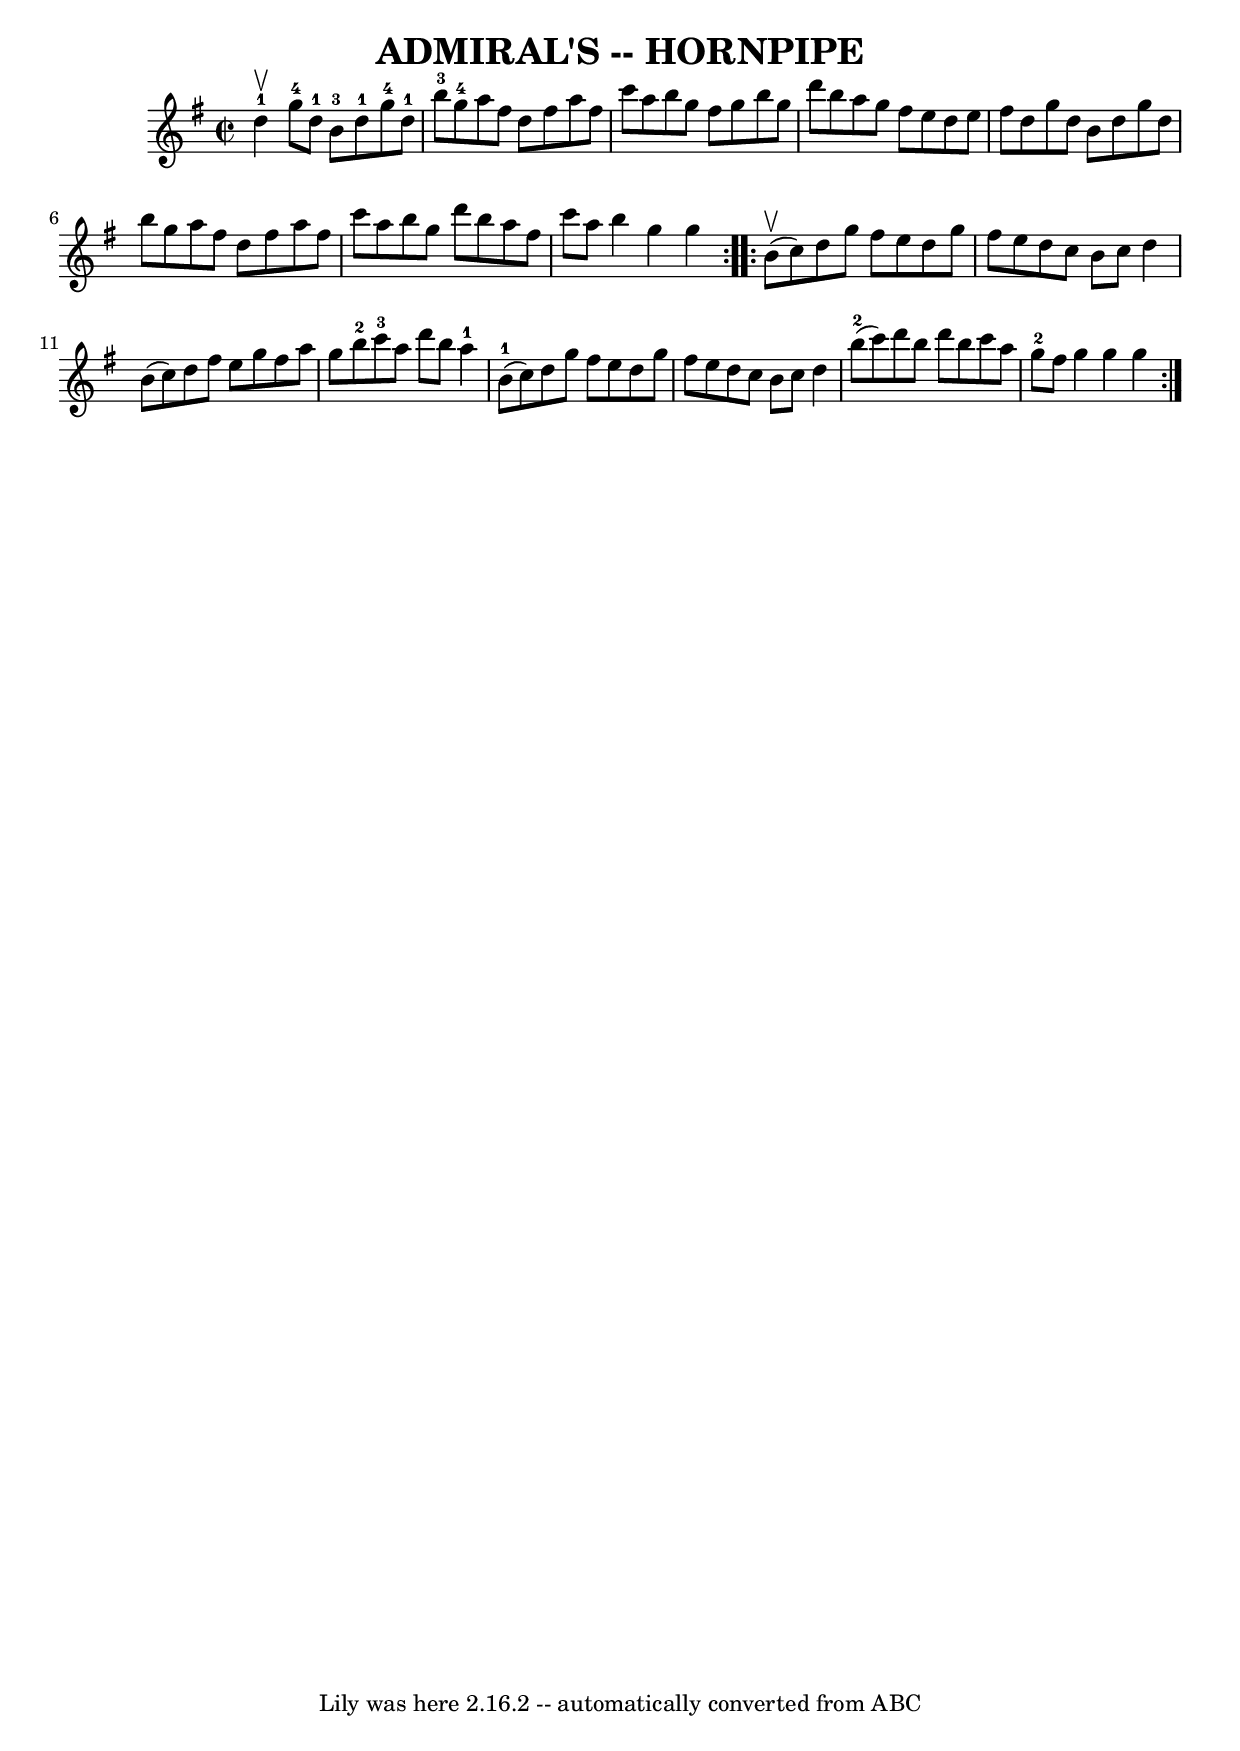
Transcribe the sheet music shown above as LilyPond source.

\version "2.16.2"
\include "Mammoth.ily"
\header {
  %% book = "Ryan's Mammoth Collection of Fiddle Tunes"
 crossRefNumber = "1"
 footnotes = ""
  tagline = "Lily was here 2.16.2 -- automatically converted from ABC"
  title = "ADMIRAL'S -- HORNPIPE"

}
voicedefault =  {



  \repeat volta 2 {

    \override Staff.TimeSignature #'style = #'C
    \time 2/2 
    \key g \major d''4-1^\upbow        |
 g''8-4 d''8-1 b'8-3 d''8-1 g''8-4 d''8-1 b''8-3 g''8-4    |
 a''8 fis''8 d''8 fis''8 a''8 fis''8 c'''8 a''8         |
 b''8 g''8 fis''8 g''8 b''8 g''8 d'''8 b''8     |
 a''8 g''8 fis''8 e''8 d''8 e''8 fis''8 d''8    |  |
 g''8 d''8 b'8 d''8 g''8 d''8 b''8 g''8     |
 a''8 fis''8 d''8 fis''8 a''8 fis''8 c'''8 a''8     |
 b''8 g''8 d'''8 b''8 a''8 fis''8 c'''8 a''8     |
 b''4 g''4 g''4    
  }     
  \repeat volta 2 {
 b'8 (^\upbow c''8)        |
 d''8 g''8 fis''8 e''8 d''8 g''8 fis''8 e''8     |
 d''8 c''8 b'8 c''8 d''4 b'8 (c''8)    |
 d''8 fis''8 e''8 g''8 fis''8 a''8 g''8 b''8-2    |
 c'''8-3 a''8 d'''8 b''8 a''4-1 b'8-1(c''8)   |  |
 d''8 g''8 fis''8 e''8 d''8 g''8 fis''8 e''8     |
 d''8 c''8 b'8 c''8 d''4 b''8-2(c'''8)    |
 d'''8 b''8 d'''8 b''8 c'''8 a''8 g''8-2 fis''8     |
 g''4 g''4 
 g''4    
  }   

}

\score{
  <<

    \context Staff="default"
    {
      \voicedefault 
      
    }

  >>
  \layout {
    
  }
  \midi {
  }

}
